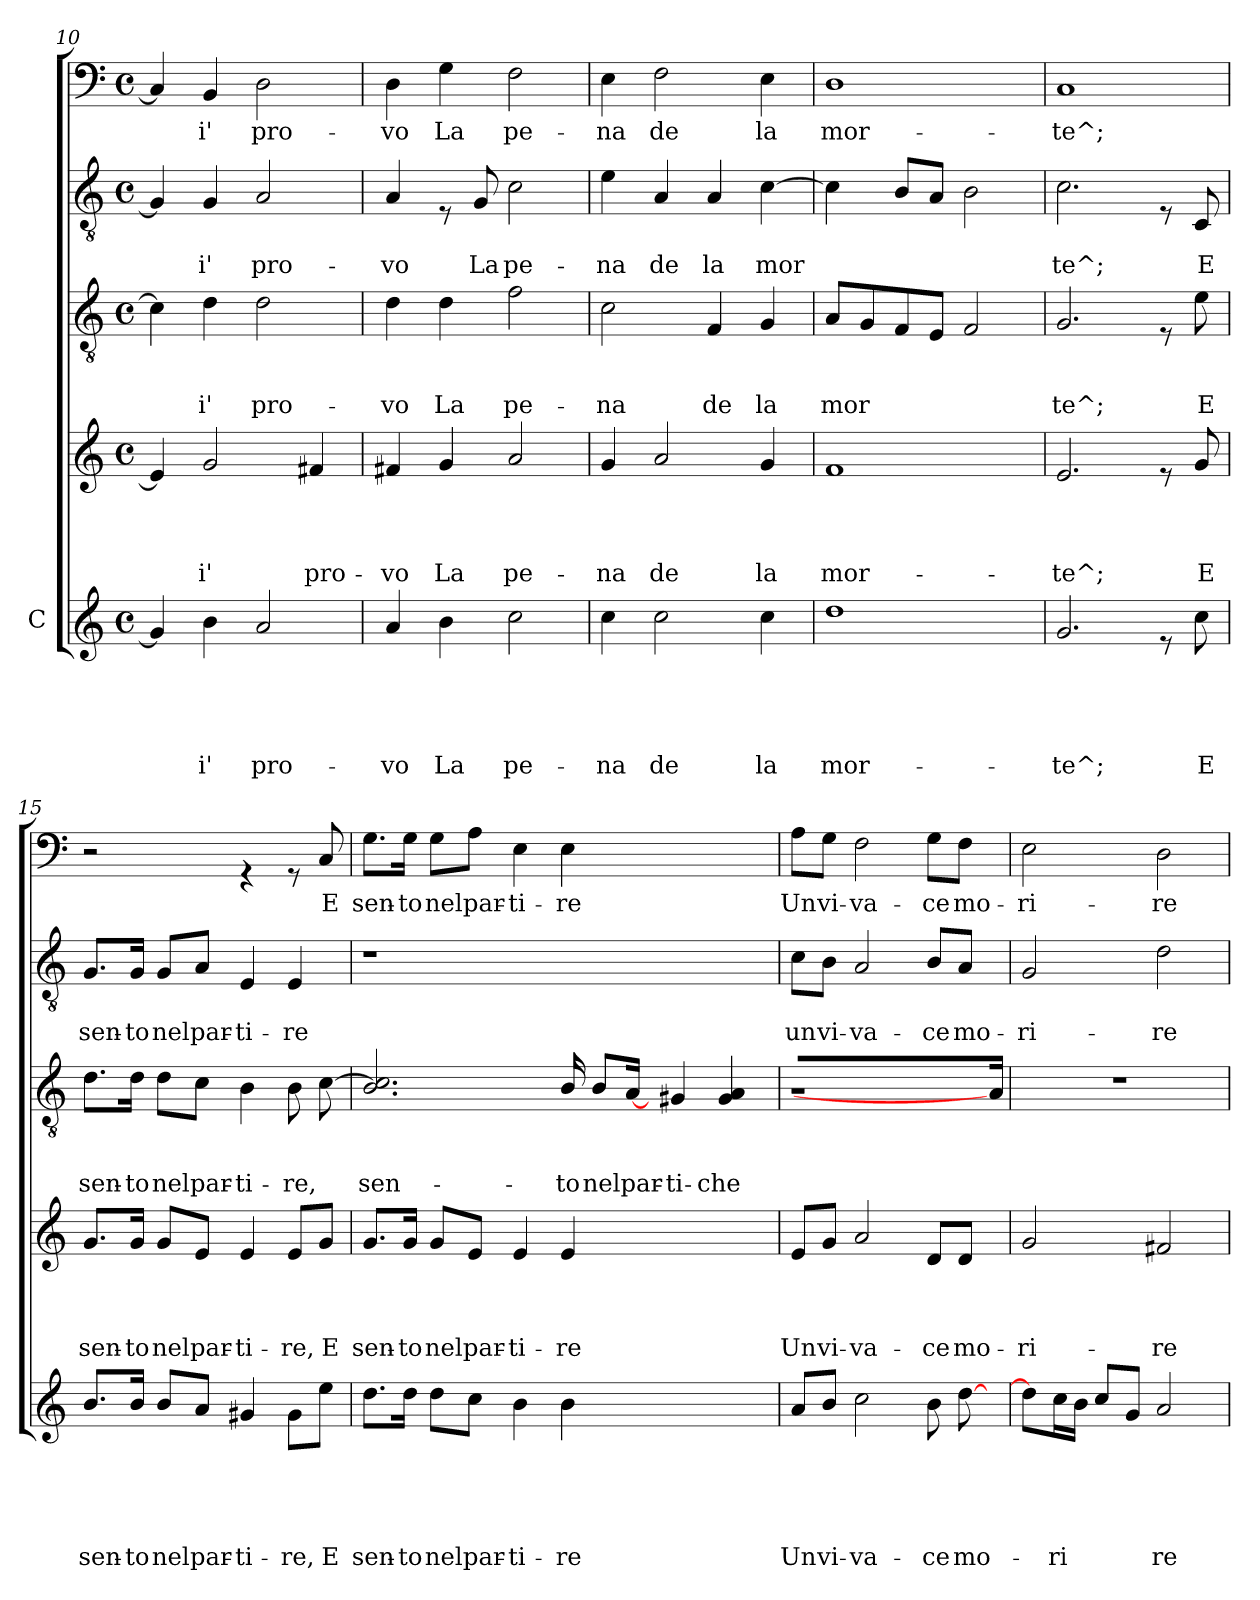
**kern	**text	**text	**text	**text	**text	**kern	**text	**text	**text	**text	**kern	**text	**text	**text	**kern	**text	**text	**kern	**text
*part5	*part5	*part5	*part5	*part5	*part5	*part4	*part4	*part4	*part4	*part4	*part3	*part3	*part3	*part3	*part2	*part2	*part2	*part1	*part1
*staff5	*staff5	*staff5	*staff5	*staff5	*staff5	*staff4	*staff4	*staff4	*staff4	*staff4	*staff3	*staff3	*staff3	*staff3	*staff2	*staff2	*staff2	*staff1	*staff1
*I"C	*	*	*	*	*	*	*	*	*	*	*	*	*	*	*	*	*	*	*
*clefG2	*	*	*	*	*	*clefG2	*	*	*	*	*clefGv2	*	*	*	*clefGv2	*	*	*clefF4	*
*k[]	*	*	*	*	*	*k[]	*	*	*	*	*k[]	*	*	*	*k[]	*	*	*k[]	*
*C:	*	*	*	*	*	*C:	*	*	*	*	*C:	*	*	*	*C:	*	*	*C:	*
*M4/4	*	*	*	*	*	*M4/4	*	*	*	*	*M4/4	*	*	*	*M4/4	*	*	*M4/4	*
*met(c)	*	*	*	*	*	*met(c)	*	*	*	*	*met(c)	*	*	*	*met(c)	*	*	*met(c)	*
=10	=10	=10	=10	=10	=10	=10	=10	=10	=10	=10	=10	=10	=10	=10	=10	=10	=10	=10	=10
4g/]	.	.	.	.	.	4e/]	.	.	.	.	4c\]	.	.	.	4G/]	.	.	4C/]	.
!	!	!	!	!	!LO:LY:b	!	!	!	!	!LO:LY:b	!	!	!	!LO:LY:b	!	!	!LO:LY:b	!	!LO:LY:b
4b\	.	.	.	.	i'	2g/	.	.	.	-i'	4d\	.	.	-i'	4G/	.	-i'	4BB/	-i'
!	!	!	!	!	!LO:LY:b	!	!	!	!	!	!	!	!	!LO:LY:b	!	!	!LO:LY:b	!	!LO:LY:b
2a/	.	.	.	.	pro-	.	.	.	.	.	2d\	.	.	pro-	2A/	.	pro-	2D\	pro-
!	!	!	!	!	!	!	!	!	!	!LO:LY:b	!	!	!	!	!	!	!	!	!
.	.	.	.	.	.	4f#X/	.	.	.	pro-	.	.	.	.	.	.	.	.	.
!!LO:LB:g=z
=11	=11	=11	=11	=11	=11	=11	=11	=11	=11	=11	=11	=11	=11	=11	=11	=11	=11	=11	=11
!	!	!	!	!	!LO:LY:b	!	!	!	!	!LO:LY:b	!	!	!	!LO:LY:b	!	!	!LO:LY:b	!	!LO:LY:b
4a/	.	.	.	.	-vo	4f#X/	.	.	.	-vo	4d\	.	.	-vo	4A/	.	-vo	4D\	-vo
!	!	!	!	!	!LO:LY:b	!	!	!	!	!LO:LY:b	!	!	!	!LO:LY:b	!	!	!	!	!LO:LY:b
4b\	.	.	.	.	La	4g/	.	.	.	La	4d\	.	.	La	8rE	.	.	4G\	La
!	!	!	!	!	!	!	!	!	!	!	!	!	!	!	!	!	!LO:LY:b	!	!
.	.	.	.	.	.	.	.	.	.	.	.	.	.	.	8G/	.	La	.	.
!	!	!	!	!	!LO:LY:b	!	!	!	!	!LO:LY:b	!	!	!	!LO:LY:b	!	!	!LO:LY:b	!	!LO:LY:b
2cc\	.	.	.	.	pe-	2a/	.	.	.	pe-	2f\	.	.	pe-	2c\	.	pe-	2F\	pe-
=12	=12	=12	=12	=12	=12	=12	=12	=12	=12	=12	=12	=12	=12	=12	=12	=12	=12	=12	=12
!	!	!	!	!	!LO:LY:b	!	!	!	!	!LO:LY:b	!	!	!	!LO:LY:b	!	!	!LO:LY:b	!	!LO:LY:b
4cc\	.	.	.	.	-na	4g/	.	.	.	-na	2c\	.	.	-na	4e\	.	-na	4E\	-na
!	!	!	!	!	!LO:LY:b	!	!	!	!	!LO:LY:b	!	!	!	!	!	!	!LO:LY:b	!	!LO:LY:b
2cc\	.	.	.	.	de	2a/	.	.	.	de	.	.	.	.	4A/	.	de	2F\	de
!	!	!	!	!	!	!	!	!	!	!	!	!	!	!LO:LY:b	!	!	!LO:LY:b	!	!
.	.	.	.	.	.	.	.	.	.	.	4F/	.	.	de	4A/	.	la	.	.
!	!	!	!	!	!LO:LY:b	!	!	!	!	!LO:LY:b	!	!	!	!LO:LY:b	!	!	!LO:LY:b	!	!LO:LY:b
4cc\	.	.	.	.	la	4g/	.	.	.	la	4G/	.	.	la	[>4c\	.	mor	4E\	la
=13	=13	=13	=13	=13	=13	=13	=13	=13	=13	=13	=13	=13	=13	=13	=13	=13	=13	=13	=13
!	!	!	!	!	!LO:LY:b	!	!	!	!	!LO:LY:b	!	!	!	!LO:LY:b	!	!	!	!	!LO:LY:b
1dd	.	.	.	.	mor-	1f	.	.	.	mor-	8A/L	.	.	mor	4c\]	.	.	1D	mor-
.	.	.	.	.	.	.	.	.	.	.	8G/	.	.	.	.	.	.	.	.
.	.	.	.	.	.	.	.	.	.	.	8F/	.	.	.	8B/L	.	.	.	.
.	.	.	.	.	.	.	.	.	.	.	8E/J	.	.	.	8A/J	.	.	.	.
.	.	.	.	.	.	.	.	.	.	.	2F/	.	.	.	2B\	.	.	.	.
=14	=14	=14	=14	=14	=14	=14	=14	=14	=14	=14	=14	=14	=14	=14	=14	=14	=14	=14	=14
!	!	!	!	!	!LO:LY:b	!	!	!	!	!LO:LY:b	!	!	!	!LO:LY:b	!	!	!LO:LY:b	!	!LO:LY:b
2.g/	.	.	.	.	-te^;	2.e/	.	.	.	-te^;	2.G/	.	.	te^;	2.c\	.	te^;	1C	-te^;
8re	.	.	.	.	.	8re	.	.	.	.	8rE	.	.	.	8rE	.	.	.	.
!	!	!	!	!	!LO:LY:b	!	!	!	!	!LO:LY:b	!	!	!	!LO:LY:b	!	!	!LO:LY:b	!	!
8cc\	.	.	.	.	E	8g/	.	.	.	E	8e\	.	.	E	8C/	.	E	.	.
=15	=15	=15	=15	=15	=15	=15	=15	=15	=15	=15	=15	=15	=15	=15	=15	=15	=15	=15	=15
!	!	!	!	!	!LO:LY:b	!	!	!	!	!LO:LY:b	!	!	!	!LO:LY:b	!	!	!LO:LY:b	!	!
8.b/L	.	.	.	.	sen-	8.g/L	.	.	.	sen-	8.d\L	.	.	sen-	8.G/L	.	sen-	2r	.
!	!	!	!	!	!LO:LY:b	!	!	!	!	!LO:LY:b	!	!	!	!LO:LY:b	!	!	!LO:LY:b	!	!
16b/Jk	.	.	.	.	-to	16g/Jk	.	.	.	-to	16d\Jk	.	.	-to	16G/Jk	.	-to	.	.
!	!	!	!	!	!LO:LY:b	!	!	!	!	!LO:LY:b	!	!	!	!LO:LY:b	!	!	!LO:LY:b	!	!
8b/L	.	.	.	.	nel	8g/L	.	.	.	nel	8d\L	.	.	nel	8G/L	.	nel	.	.
!	!	!	!	!	!LO:LY:b	!	!	!	!	!LO:LY:b	!	!	!	!LO:LY:b	!	!	!LO:LY:b	!	!
8a/J	.	.	.	.	par-	8e/J	.	.	.	par-	8c\J	.	.	par-	8A/J	.	par-	.	.
!	!	!	!	!	!LO:LY:b	!	!	!	!	!LO:LY:b	!	!	!	!LO:LY:b	!	!	!LO:LY:b	!	!
4g#X/	.	.	.	.	-ti-	4e/	.	.	.	-ti-	4B\	.	.	-ti-	4E/	.	-ti-	4rGG	.
!	!	!	!	!	!LO:LY:b	!	!	!	!	!LO:LY:b	!	!	!	!LO:LY:b	!	!	!LO:LY:b	!	!
8g#\L	.	.	.	.	-re,	8e/L	.	.	.	-re,	8B\	.	.	-re,	4E/	.	-re	8rGG	.
!	!	!	!	!	!LO:LY:b	!	!	!	!	!LO:LY:b	!	!	!	!	!	!	!	!	!LO:LY:b
8ee\J	.	.	.	.	E	8g/J	.	.	.	E	[>8c\	.	.	.	.	.	.	8C/	E
!!LO:PB:g=z
=16	=16	=16	=16	=16	=16	=16	=16	=16	=16	=16	=16	=16	=16	=16	=16	=16	=16	=16	=16
!	!	!	!	!	!LO:LY:b	!	!	!	!	!LO:LY:b	!	!	!	!LO:LY:b	!	!	!	!	!LO:LY:b
8.dd\L	.	.	.	.	sen-	8.g/L	.	.	.	sen-	2.B/ 2.c\]	.	.	sen-	1r	.	.	8.G\L	sen-
!	!	!	!	!	!LO:LY:b	!	!	!	!	!LO:LY:b	!	!	!	!	!	!	!	!	!LO:LY:b
16dd\Jk	.	.	.	.	-to	16g/Jk	.	.	.	-to	.	.	.	.	.	.	.	16G\Jk	-to
!	!	!	!	!	!LO:LY:b	!	!	!	!	!LO:LY:b	!	!	!	!	!	!	!	!	!LO:LY:b
8dd\L	.	.	.	.	nel	8g/L	.	.	.	nel	.	.	.	.	.	.	.	8G\L	nel
!	!	!	!	!	!LO:LY:b	!	!	!	!	!LO:LY:b	!	!	!	!	!	!	!	!	!LO:LY:b
8cc\J	.	.	.	.	par-	8e/J	.	.	.	par-	.	.	.	.	.	.	.	8A\J	par-
!	!	!	!	!	!LO:LY:b	!	!	!	!	!LO:LY:b	!	!	!	!	!	!	!	!	!LO:LY:b
4b\	.	.	.	.	-ti-	4e/	.	.	.	-ti-	.	.	.	.	.	.	.	4E\	-ti-
!	!	!	!	!	!LO:LY:b	!	!	!	!	!LO:LY:b	!	!	!	!LO:LY:b	!	!	!	!	!LO:LY:b
4b\	.	.	.	.	-re	4e/	.	.	.	-re	16B/	.	.	-to	.	.	.	4E\	-re
!	!	!	!	!	!	!	!	!	!	!	!	!	!	!LO:LY:b	!	!	!	!	!
.	.	.	.	.	.	.	.	.	.	.	8B/L	.	.	nel	.	.	.	.	.
!	!	!	!	!	!	!	!	!	!	!	!	!	!	!LO:LY:b	!	!	!	!	!
.	.	.	.	.	.	.	.	.	.	.	[16A/J	.	.	par-	.	.	.	.	.
2ryy	.	.	.	.	.	2ryy	.	.	.	.	16ryy	.	.	.	2ryy	.	.	2ryy	.
!	!	!	!	!	!	!	!	!	!	!	!	!	!	!LO:LY:b	!	!	!	!	!
.	.	.	.	.	.	.	.	.	.	.	4G#X/	.	.	-ti-	.	.	.	.	.
!	!	!	!	!	!	!	!	!	!	!	!	!	!	!LO:LY:b	!	!	!	!	!
.	.	.	.	.	.	.	.	.	.	.	4G#/ 4A/	.	.	-che	.	.	.	.	.
16ryy	.	.	.	.	.	16ryy	.	.	.	.	.	.	.	.	16ryy	.	.	16ryy	.
=17	=17	=17	=17	=17	=17	=17	=17	=17	=17	=17	=17	=17	=17	=17	=17	=17	=17	=17	=17
!	!	!	!	!	!LO:LY:b	!	!	!	!	!LO:LY:b	!	!	!	!	!	!	!LO:LY:b	!	!LO:LY:b
8a/L	.	.	.	.	Un	8e/L	.	.	.	Un	1r	.	.	.	8c\L	.	un	8A\L	Un
!	!	!	!	!	!LO:LY:b	!	!	!	!	!LO:LY:b	!	!	!	!	!	!	!LO:LY:b	!	!LO:LY:b
8b/J	.	.	.	.	vi-	8g/J	.	.	.	vi-	.	.	.	.	8B\J	.	vi-	8G\J	vi-
!	!	!	!	!	!LO:LY:b	!	!	!	!	!LO:LY:b	!	!	!	!	!	!	!LO:LY:b	!	!LO:LY:b
2cc\	.	.	.	.	-va-	2a/	.	.	.	-va-	.	.	.	.	2A/	.	-va-	2F\	-va-
!	!	!	!	!	!LO:LY:b	!	!	!	!	!LO:LY:b	!	!	!	!	!	!	!LO:LY:b	!	!LO:LY:b
8b\	.	.	.	.	-ce	8d/L	.	.	.	-ce	.	.	.	.	8B/L	.	-ce	8G\L	-ce
!	!	!	!	!	!LO:LY:b	!	!	!	!	!LO:LY:b	!	!	!	!	!	!	!LO:LY:b	!	!LO:LY:b
[>8dd\	.	.	.	.	mo-	8d/J	.	.	.	mo-	.	.	.	.	8A/J	.	mo-	8F\J	mo-
16ryy	.	.	.	.	.	16ryy	.	.	.	.	16A/J]	.	.	.	16ryy	.	.	16ryy	.
=18	=18	=18	=18	=18	=18	=18	=18	=18	=18	=18	=18	=18	=18	=18	=18	=18	=18	=18	=18
!	!	!	!	!	!	!	!	!	!	!LO:LY:b	!	!	!	!	!	!	!LO:LY:b	!	!LO:LY:b
8dd\L]	.	.	.	.	.	2g/	.	.	.	-ri-	1r	.	.	.	2G/	.	-ri-	2E\	-ri-
!	!	!	!	!	!LO:LY:b	!	!	!	!	!	!	!	!	!	!	!	!	!	!
16cc\L	.	.	.	.	-ri	.	.	.	.	.	.	.	.	.	.	.	.	.	.
16b\JJ	.	.	.	.	.	.	.	.	.	.	.	.	.	.	.	.	.	.	.
8cc/L	.	.	.	.	.	.	.	.	.	.	.	.	.	.	.	.	.	.	.
8g/J	.	.	.	.	.	.	.	.	.	.	.	.	.	.	.	.	.	.	.
!	!	!	!	!	!LO:LY:b	!	!	!	!	!LO:LY:b	!	!	!	!	!	!	!LO:LY:b	!	!LO:LY:b
2a/	.	.	.	.	re	2f#X/	.	.	.	-re	.	.	.	.	2d\	.	-re	2D\	-re
=	=	=	=	=	=	=	=	=	=	=	=	=	=	=	=	=	=	=	=
*-	*-	*-	*-	*-	*-	*-	*-	*-	*-	*-	*-	*-	*-	*-	*-	*-	*-	*-	*-
